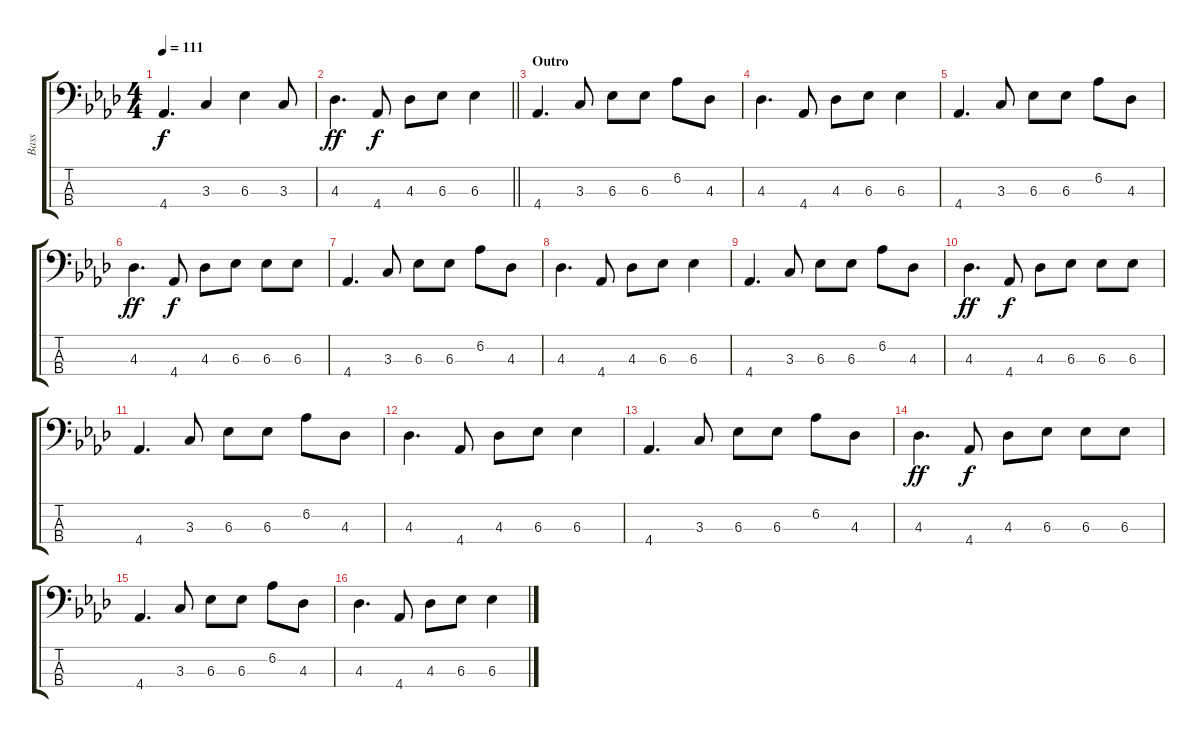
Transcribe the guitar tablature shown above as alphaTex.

\track ("Bass" "Bass") {instrument electricbassfinger}
\staff {score tabs}
\tuning (G2 D2 A1 E1) {hide}
\ts (4 4)
\tempo 111
\clef f4
\ks ab
4.4.4{d dy f} 3.3.4 6.3.4 3.3.8 |
\barLineRight lightlight
4.3.4{d dy ff} 4.4.8{dy f} 4.3.8 6.3.8 6.3.4 |
\section ("" "Outro")
4.4.4{d} 3.3.8 6.3.8 6.3.8 6.2.8 4.3.8 |
4.3.4{d} 4.4.8 4.3.8 6.3.8 6.3.4 |
4.4.4{d} 3.3.8 6.3.8 6.3.8 6.2.8 4.3.8 |
4.3.4{d dy ff} 4.4.8{dy f} 4.3.8 6.3.8 6.3.8 6.3.8 |
4.4.4{d} 3.3.8 6.3.8 6.3.8 6.2.8 4.3.8 |
4.3.4{d} 4.4.8 4.3.8 6.3.8 6.3.4 |
4.4.4{d} 3.3.8 6.3.8 6.3.8 6.2.8 4.3.8 |
4.3.4{d dy ff} 4.4.8{dy f} 4.3.8 6.3.8 6.3.8 6.3.8 |
4.4.4{d} 3.3.8 6.3.8 6.3.8 6.2.8 4.3.8 |
4.3.4{d} 4.4.8 4.3.8 6.3.8 6.3.4 |
4.4.4{d} 3.3.8 6.3.8 6.3.8 6.2.8 4.3.8 |
4.3.4{d dy ff} 4.4.8{dy f} 4.3.8 6.3.8 6.3.8 6.3.8 |
4.4.4{d} 3.3.8 6.3.8 6.3.8 6.2.8 4.3.8 |
4.3.4{d} 4.4.8 4.3.8 6.3.8 6.3.4
